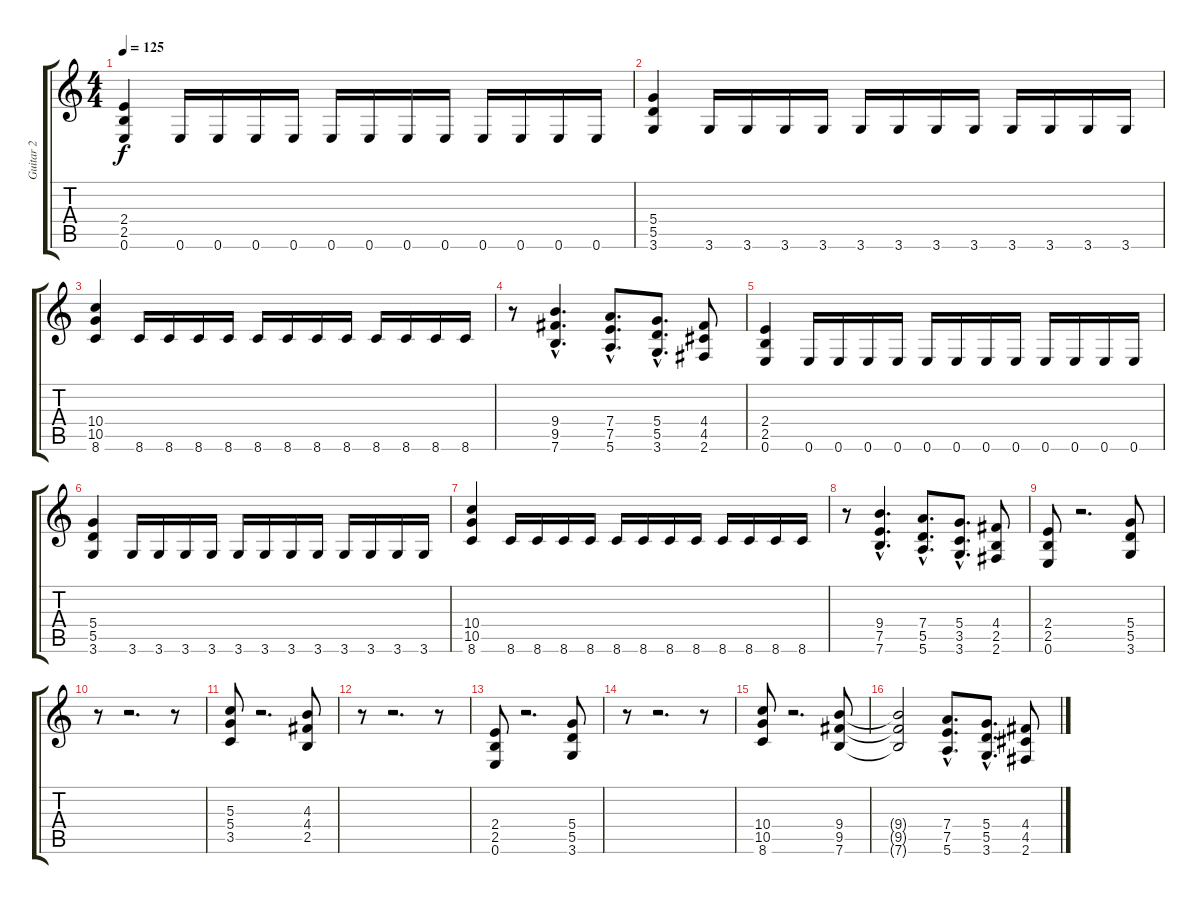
\track ("Guitar 2" "Guitar 2") {instrument distortionguitar}
\staff {score tabs}
\tuning (E4 B3 G3 D3 A2 E2) {hide}
\ts (4 4)
\tempo 125
\clef g2
\ks c
(2.4 2.5 0.6).4{dy f} 0.6.16 0.6.16 0.6.16 0.6.16 0.6.16 0.6.16 0.6.16 0.6.16 0.6.16 0.6.16 0.6.16 0.6.16 |
(5.4 5.5 3.6).4 3.6.16 3.6.16 3.6.16 3.6.16 3.6.16 3.6.16 3.6.16 3.6.16 3.6.16 3.6.16 3.6.16 3.6.16 |
(10.4 10.5 8.6).4 8.6.16 8.6.16 8.6.16 8.6.16 8.6.16 8.6.16 8.6.16 8.6.16 8.6.16 8.6.16 8.6.16 8.6.16 |
r.8 (9.4{hac} 9.5{hac} 7.6{hac}).4{d} (7.4{hac} 7.5{hac} 5.6{hac}).8{d} (5.4{hac} 5.5{hac} 3.6{hac}).8{d} (4.4 4.5 2.6).8 |
(2.4 2.5 0.6).4 0.6.16 0.6.16 0.6.16 0.6.16 0.6.16 0.6.16 0.6.16 0.6.16 0.6.16 0.6.16 0.6.16 0.6.16 |
(5.4 5.5 3.6).4 3.6.16 3.6.16 3.6.16 3.6.16 3.6.16 3.6.16 3.6.16 3.6.16 3.6.16 3.6.16 3.6.16 3.6.16 |
(10.4 10.5 8.6).4 8.6.16 8.6.16 8.6.16 8.6.16 8.6.16 8.6.16 8.6.16 8.6.16 8.6.16 8.6.16 8.6.16 8.6.16 |
r.8 (9.4{hac} 7.5{hac} 7.6{hac}).4{d} (7.4{hac} 5.5{hac} 5.6{hac}).8{d} (5.4{hac} 3.5{hac} 3.6{hac}).8{d} (4.4 2.5 2.6).8 |
(2.4 2.5 0.6).8 r.2{d} (5.4 5.5 3.6).8 |
r.8 r.2{d} r.8 |
(5.3 5.4 3.5).8 r.2{d} (4.3 4.4 2.5).8 |
r.8 r.2{d} r.8 |
(2.4 2.5 0.6).8 r.2{d} (5.4 5.5 3.6).8 |
r.8 r.2{d} r.8 |
(10.4 10.5 8.6).8 r.2{d} (9.4 9.5 7.6).8 |
(9.4{t} 9.5{t} 7.6{t}).2 (7.4{hac} 7.5{hac} 5.6{hac}).8{d} (5.4{hac} 5.5{hac} 3.6{hac}).8{d} (4.4 4.5 2.6).8
